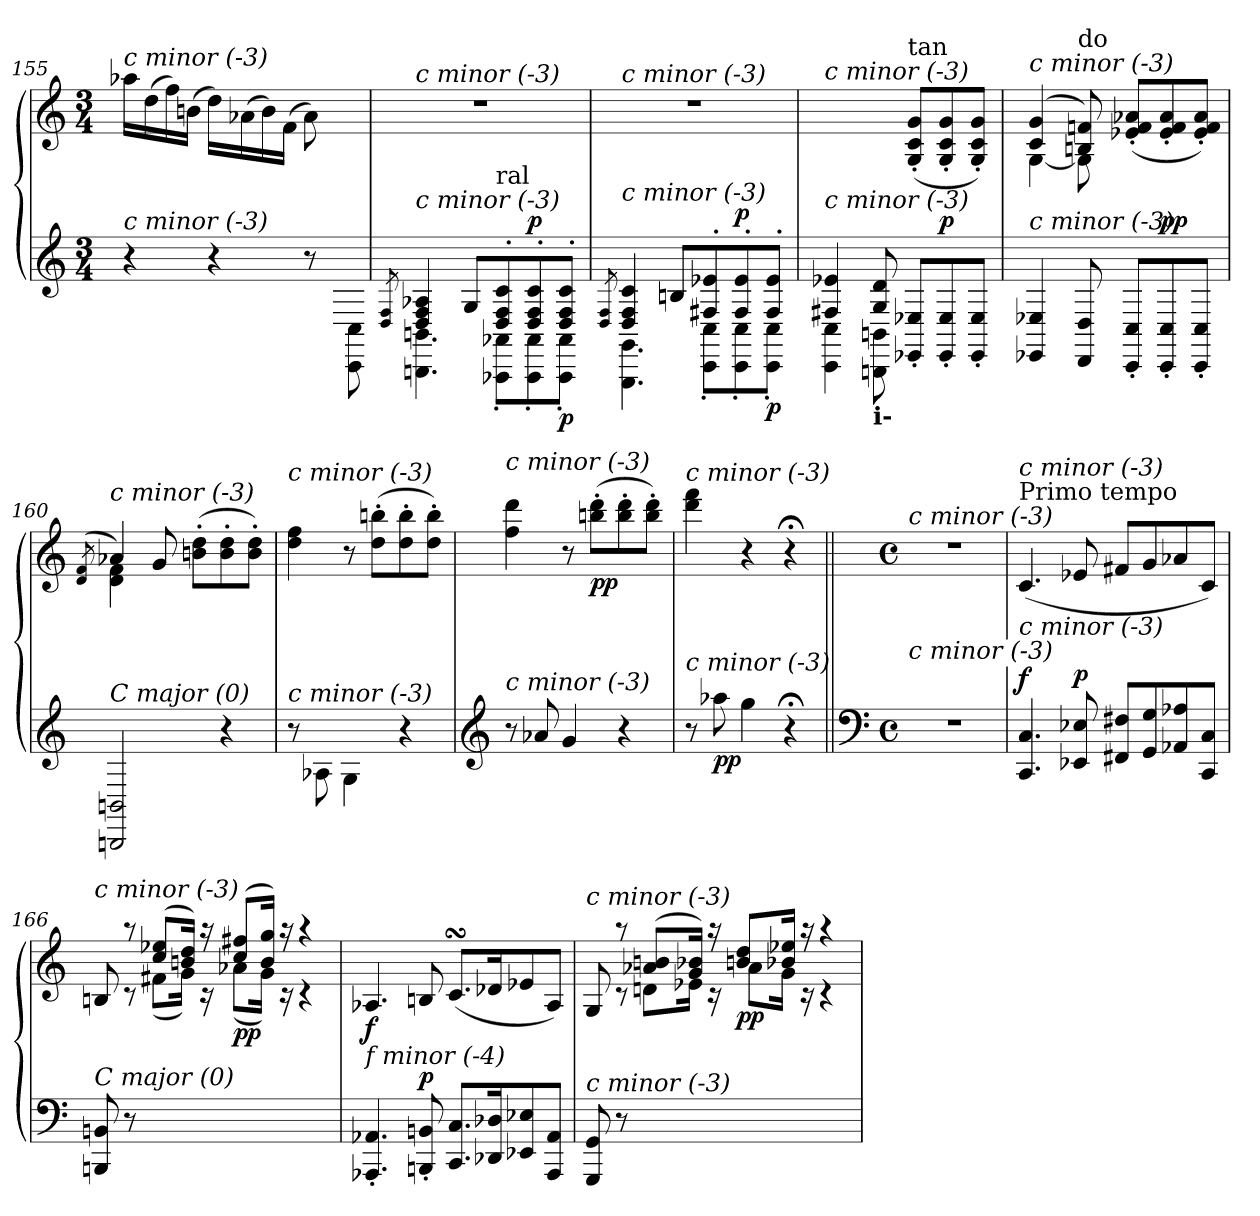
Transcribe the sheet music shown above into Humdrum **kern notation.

**kern	**kern	**dynam
*part1	*part1	*part1
*staff2	*staff1	*staff1/2
*clefG2	*clefG2	*
*k[]	*k[]	*
*C:	*C:	*
*M3/4	*M3/4	*
=155	=155	=155
*^	*	*
!	!	!LO:TX:i:t=c minor (-3)	!
!LO:TX:i:t=c minor (-3)	!	!	!
2ryy	4r	16aa-X\LL	.
.	.	(>16dd\	.
.	.	16ff\)	.
.	.	(<16bni\JJ	.
.	4r	16dd\LL)	.
.	.	(>16a-X\	.
.	.	16b\)	.
.	.	(>16f\JJ	.
8ryy	8r	8a-\L)	.
8D/ 8F/ 8A-X/J	8CC\ 8C\	8ryy	.
=156	=156	=156	=156
8qD/ 8qF/	.	.	.
!	!	!LO:TX:i:t=c minor (-3)	!
!LO:TX:i:t=c minor (-3)	!	!	!
4D/ 4F/ 4A-X/	4.BBBni\ 4.BBni\	2.r	.
8G/L	.	.	.
!LO:TX:a:t=ral	!	!	!
!	!	!	!LO:DY:a=2
!	!	!	!LO:DY:n=1:b=2
8D/'> 8F/'> 8c/'>	8AAA-X\'< 8AA-X\'<L	.	sf sf
!	!	!	!LO:DY:n=2:a=2
8D/'> 8F/'> 8c/'>	8AAA-\'< 8AA-\'<	.	p
!	!	!	!LO:DY:n=3:b=2
8D/'> 8F/'> 8c/'>J	8AAA-\'< 8AA-\'<J	.	p
=157	=157	=157	=157
8qD/ 8qF/	.	.	.
!	!	!LO:TX:i:t=c minor (-3)	!
!LO:TX:i:t=c minor (-3)	!	!	!
4D/ 4F/ 4c/	4.GGG\ 4.GG\	2.r	.
8Bni/L	.	.	.
!	!	!	!LO:DY:a=2
!	!	!	!LO:DY:n=1:b=2
8F#X/'> 8e-X/'>	8CC\'< 8C\'<L	.	sf sf
!	!	!	!LO:DY:n=2:a=2
8F#/'> 8e-/'>	8CC\'< 8C\'<	.	p
!	!	!	!LO:DY:n=3:b=2
8F#/'> 8e-/'>J	8CC\'< 8C\'<J	.	p
!!LO:PB:g=z
=158	=158	=158	=158
*	*	*^	*
!	!	!LO:TX:i:t=c minor (-3)	!	!
!LO:TX:i:t=c minor (-3)	!	!	!	!
4F#X/ 4e-X/	4CC\ 4C\	4.ryy	4.ryy	.
!LO:TX:b:B:t=i-	!	!	!	!
8G/ 8d/	8BBBni\ 8BBni\	.	.	.
!	!	!LO:TX:a:t=tan	!	!
!	!	!	!	!LO:DY:b=2
!	!	!	!	!LO:DY:n=1:a=2
8EE-X/'> 8E-X/'>L	4.ryy	(<8G/'< 8c/'< 8g/'<L	4.ryy	sf sf
!	!	!	!	!LO:DY:n=2:a=2
8EE-/'> 8E-/'>	.	8G/'< 8c/'< 8g/'<	.	p
8EE-/'> 8E-/'>J	.	8G/'< 8c/'< 8g/'<J)	.	.
!!LO:LB:g=z	!!
=159	=159	=159	=159	=159
!	!	!LO:TX:i:t=c minor (-3)	!	!
!LO:TX:i:t=c minor (-3)	!	!	!	!
4.ryy	4EE-X/ 4E-X/	(>4c/ 4g/	[<4G\	.
!	!	!LO:TX:a:t=do	!	!
.	8DD/ 8D/	8Bni/ 8fni/)	8G\]	.
!	!	!	!	!LO:DY:b=2
!	!	!	!	!LO:DY:n=1:b
4.ryy	8CC/'< 8C/'<L	(>8e-X/'> 8f/'> 8a-X/'>L	4.ryy	sf sf
!	!	!	!	!LO:DY:n=2:a=2
!	!	!	!	!LO:DY:n=3:b=2
.	8CC/'< 8C/'<	8e-/'> 8f/'> 8a-/'>	.	p p
.	8CC/'< 8C/'<J	8e-/'> 8f/'> 8a-/'>J)	.	.
=160	=160	=160	=160	=160
.	.	(>8qd/ 8qf/	.	.
!	!	!LO:TX:i:t=c minor (-3)	!	!
!LO:TX:i:t=C major (0)	!	!	!	!
4ryy	2BBBni/ 2BBni/	4a-X/)	4d\ 4f\	.
2ryy	.	8g/	2ryy	.
.	.	(>8bni\'< 8dd\'<L	.	.
.	4r	8b\'< 8dd\'<	.	.
.	.	8b\'< 8dd\'<J)	.	.
*v	*v	*	*	*
*	*v	*v	*
=161	=161	=161
!	!LO:TX:i:t=c minor (-3)	!
!LO:TX:i:t=c minor (-3)	!	!
8r	4dd\ 4ff\	.
8A-X\	.	.
4G\	8r	.
.	(>8dd\'> 8bbni\'>L	.
4r	8dd\'> 8bb\'>	.
.	8dd\'> 8bb\'>J)	.
=162	=162	=162
*clefG2	*	*
!	!LO:TX:i:t=c minor (-3)	!
!LO:TX:i:t=c minor (-3)	!	!
8r	4ff\ 4ddd\	.
8a-X/	.	.
4g/	8r	.
!	!	!LO:DY:b
.	(>8bbni\'> 8ddd\'>L	pp
4r	8bb\'> 8ddd\'>	.
.	8bb\'> 8ddd\'>J)	.
=163	=163	=163
!	!LO:TX:i:t=c minor (-3)	!
!LO:TX:i:t=c minor (-3)	!	!
8r	4ddd\ 4fff\	.
!	!	!LO:DY:b=2
8aa-X\	.	pp
4gg\	4r	.
4r;<	4r;<	.
!!LO:LB:g=z
=164||	=164||	=164||
*clefF4	*	*
*M4/4	*M4/4	*
*met(c)	*met(c)	*
!	!LO:TX:i:t=c minor (-3)	!
!LO:TX:i:t=c minor (-3)	!	!
1r	1r	.
!!LO:LB:g=z
=165	=165	=165
!	!LO:TX:a:t=Primo tempo	!
!	!LO:TX:i:t=c minor (-3)	!
!LO:TX:i:t=c minor (-3)	!	!
!	!	!LO:DY:a=2
4.CC/ 4.C/	(<4.c/	f
!	!	!LO:DY:a=2
8EE-X/ 8E-X/	8e-X/	p
8FF#X/ 8F#X/L	8f#X/L	.
8GG/ 8G/	8g/	.
8AA-X/ 8A-X/	8a-X/	.
8CC/ 8C/J	8c/J)	.
=166	=166	=166
*	*^	*
!	!LO:TX:i:t=c minor (-3)	!	!
!LO:TX:i:t=C major (0)	!	!	!
8BBBni/ 8BBni/	8Bni/	8ryy	.
8r	8raa	8rc	.
2.ryy	(>8cc/ 8ee-X/L	(<8f#X\L	.
.	16bni/ 16dd/Jk)	16g\Jk)	.
.	16raa	16rc	.
!	!	!	!LO:DY:b
.	(>8cc/ 8ff#X/L	(<8a-X\L	pp
.	16b/ 16gg/Jk)	16g\Jk)	.
.	16raa	16rc	.
.	4raa	4rc	.
=167	=167	=167	=167
!	!LO:TX:i:t=f minor (-4)	!	!
!LO:TX:i:t=f minor (-4)	!	!	!
!	!	!	!LO:DY:b
*	*v	*v	*
4.AAA-X/'< 4.AA-X/'<	4.A-X/	f
!	!	!LO:DY:a=2
8BBBni/'< 8BBni/'<	8Bni/	p
8.CC/ 8.C/L	(<8.csSSs/L	.
16DD-X/ 16D-X/k	16d-X/k	.
8EE-X/ 8E-X/	8e-X/	.
8AAA-/ 8AA-/J	8A-/J)	.
=168	=168	=168
*	*^	*
!	!LO:TX:i:t=c minor (-3)	!	!
!LO:TX:i:t=c minor (-3)	!	!	!
8GGG/ 8GG/	8G/	8ryy	.
8r	8raa	8rc	.
2.ryy	(>8a-X/ 8bnj/L	8dni\L	.
.	16g/ 16b-X/Jk)	16e-X\Jk	.
.	16raa	16rc	.
!	!	!	!LO:DY:b
.	8bnj/ 8dd/L	8a-\L	pp
.	16b-/ 16ee-X/Jk	16g\Jk	.
.	16raa	16rc	.
.	4raa	4rc	.
*	*v	*v	*
=	=	=
*-	*-	*-
